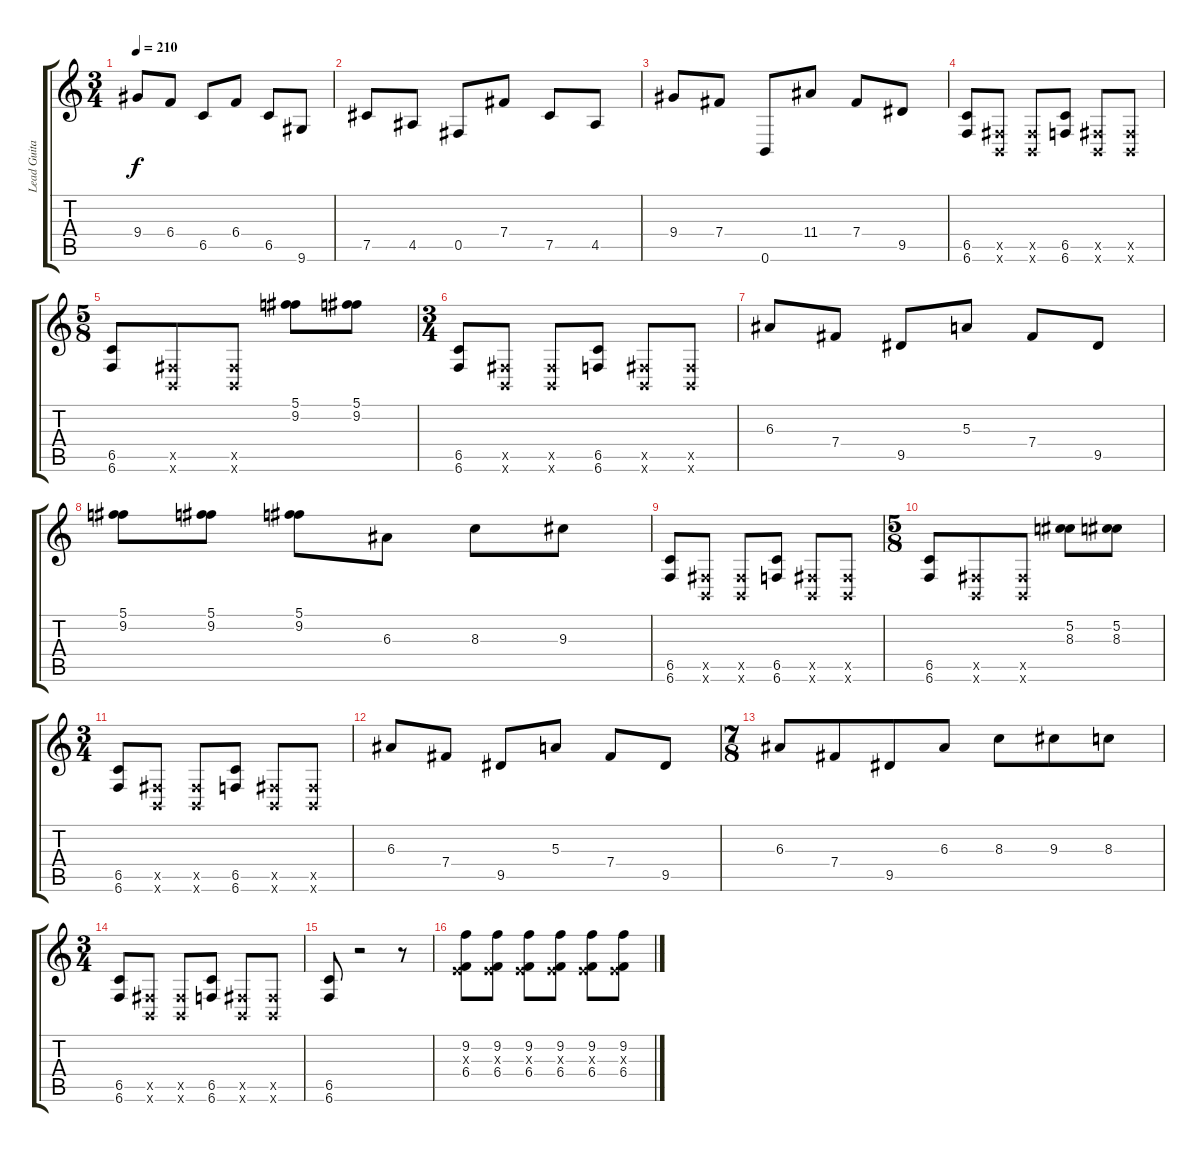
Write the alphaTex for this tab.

\track ("Lead Guitar" "Lead Guita") {instrument distortionguitar}
\staff {score tabs}
\tuning (Db4 Ab3 E3 B2 Gb2 B1) {hide}
\ts (3 4)
\tempo 210
\clef g2
\ks c
9.4.8{dy f} 6.4.8 6.5.8 6.4.8 6.5.8 9.6.8 |
7.5.8 4.5.8 0.5.8 7.4.8 7.5.8 4.5.8 |
9.4.8 7.4.8 0.6.8 11.4.8 7.4.8 9.5.8 |
(6.5 6.6).8 (0.5{x} 0.6{x}).8 (0.5{x} 0.6{x}).8 (6.5 6.6).8 (0.5{x} 0.6{x}).8 (0.5{x} 0.6{x}).8 |
\ts (5 8)
(6.5 6.6).8 (0.5{x} 0.6{x}).8 (0.5{x} 0.6{x}).8 (5.1 9.2).8 (5.1 9.2).8 |
\ts (3 4)
(6.5 6.6).8 (0.5{x} 0.6{x}).8 (0.5{x} 0.6{x}).8 (6.5 6.6).8 (0.5{x} 0.6{x}).8 (0.5{x} 0.6{x}).8 |
6.3.8 7.4.8 9.5.8 5.3.8 7.4.8 9.5.8 |
(5.1 9.2).8 (5.1 9.2).8 (5.1 9.2).8 6.3.8 8.3.8 9.3.8 |
(6.5 6.6).8 (0.5{x} 0.6{x}).8 (0.5{x} 0.6{x}).8 (6.5 6.6).8 (0.5{x} 0.6{x}).8 (0.5{x} 0.6{x}).8 |
\ts (5 8)
(6.5 6.6).8 (0.5{x} 0.6{x}).8 (0.5{x} 0.6{x}).8 (5.2 8.3).8 (5.2 8.3).8 |
\ts (3 4)
(6.5 6.6).8 (0.5{x} 0.6{x}).8 (0.5{x} 0.6{x}).8 (6.5 6.6).8 (0.5{x} 0.6{x}).8 (0.5{x} 0.6{x}).8 |
6.3.8 7.4.8 9.5.8 5.3.8 7.4.8 9.5.8 |
\ts (7 8)
6.3.8 7.4.8 9.5.8 6.3.8 8.3.8 9.3.8 8.3.8 |
\ts (3 4)
(6.5 6.6).8 (0.5{x} 0.6{x}).8 (0.5{x} 0.6{x}).8 (6.5 6.6).8 (0.5{x} 0.6{x}).8 (0.5{x} 0.6{x}).8 |
(6.5 6.6).8 r.2 r.8 |
(9.2 0.3{x} 6.4).8 (9.2 0.3{x} 6.4).8 (9.2 0.3{x} 6.4).8 (9.2 0.3{x} 6.4).8 (9.2 0.3{x} 6.4).8 (9.2 0.3{x} 6.4).8
